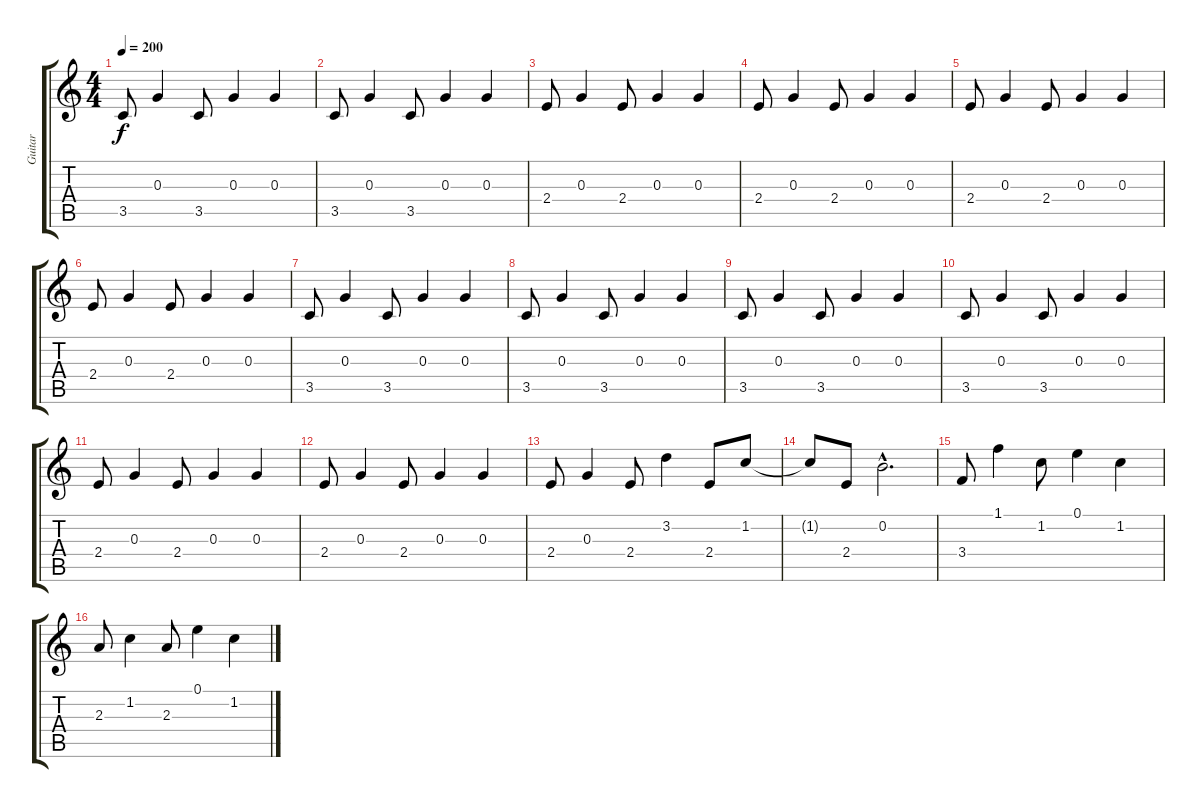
\track ("Guitar" "Guitar") {instrument electricguitarjazz}
\staff {score tabs}
\tuning (E4 B3 G3 D3 A2 E2) {hide}
\ts (4 4)
\tempo 200
\clef g2
\ks c
3.5.8{dy f} 0.3.4 3.5.8 0.3.4 0.3.4 |
3.5.8 0.3.4 3.5.8 0.3.4 0.3.4 |
2.4.8 0.3.4 2.4.8 0.3.4 0.3.4 |
2.4.8 0.3.4 2.4.8 0.3.4 0.3.4 |
2.4.8 0.3.4 2.4.8 0.3.4 0.3.4 |
2.4.8 0.3.4 2.4.8 0.3.4 0.3.4 |
3.5.8 0.3.4 3.5.8 0.3.4 0.3.4 |
3.5.8 0.3.4 3.5.8 0.3.4 0.3.4 |
3.5.8 0.3.4 3.5.8 0.3.4 0.3.4 |
3.5.8 0.3.4 3.5.8 0.3.4 0.3.4 |
2.4.8 0.3.4 2.4.8 0.3.4 0.3.4 |
2.4.8 0.3.4 2.4.8 0.3.4 0.3.4 |
2.4.8 0.3.4 2.4.8 3.2.4 2.4.8 1.2.8 |
1.2{t}.8 2.4.8 0.2{hac}.2{d} |
3.4.8 1.1.4 1.2.8 0.1.4 1.2.4 |
2.3.8 1.2.4 2.3.8 0.1.4 1.2.4
